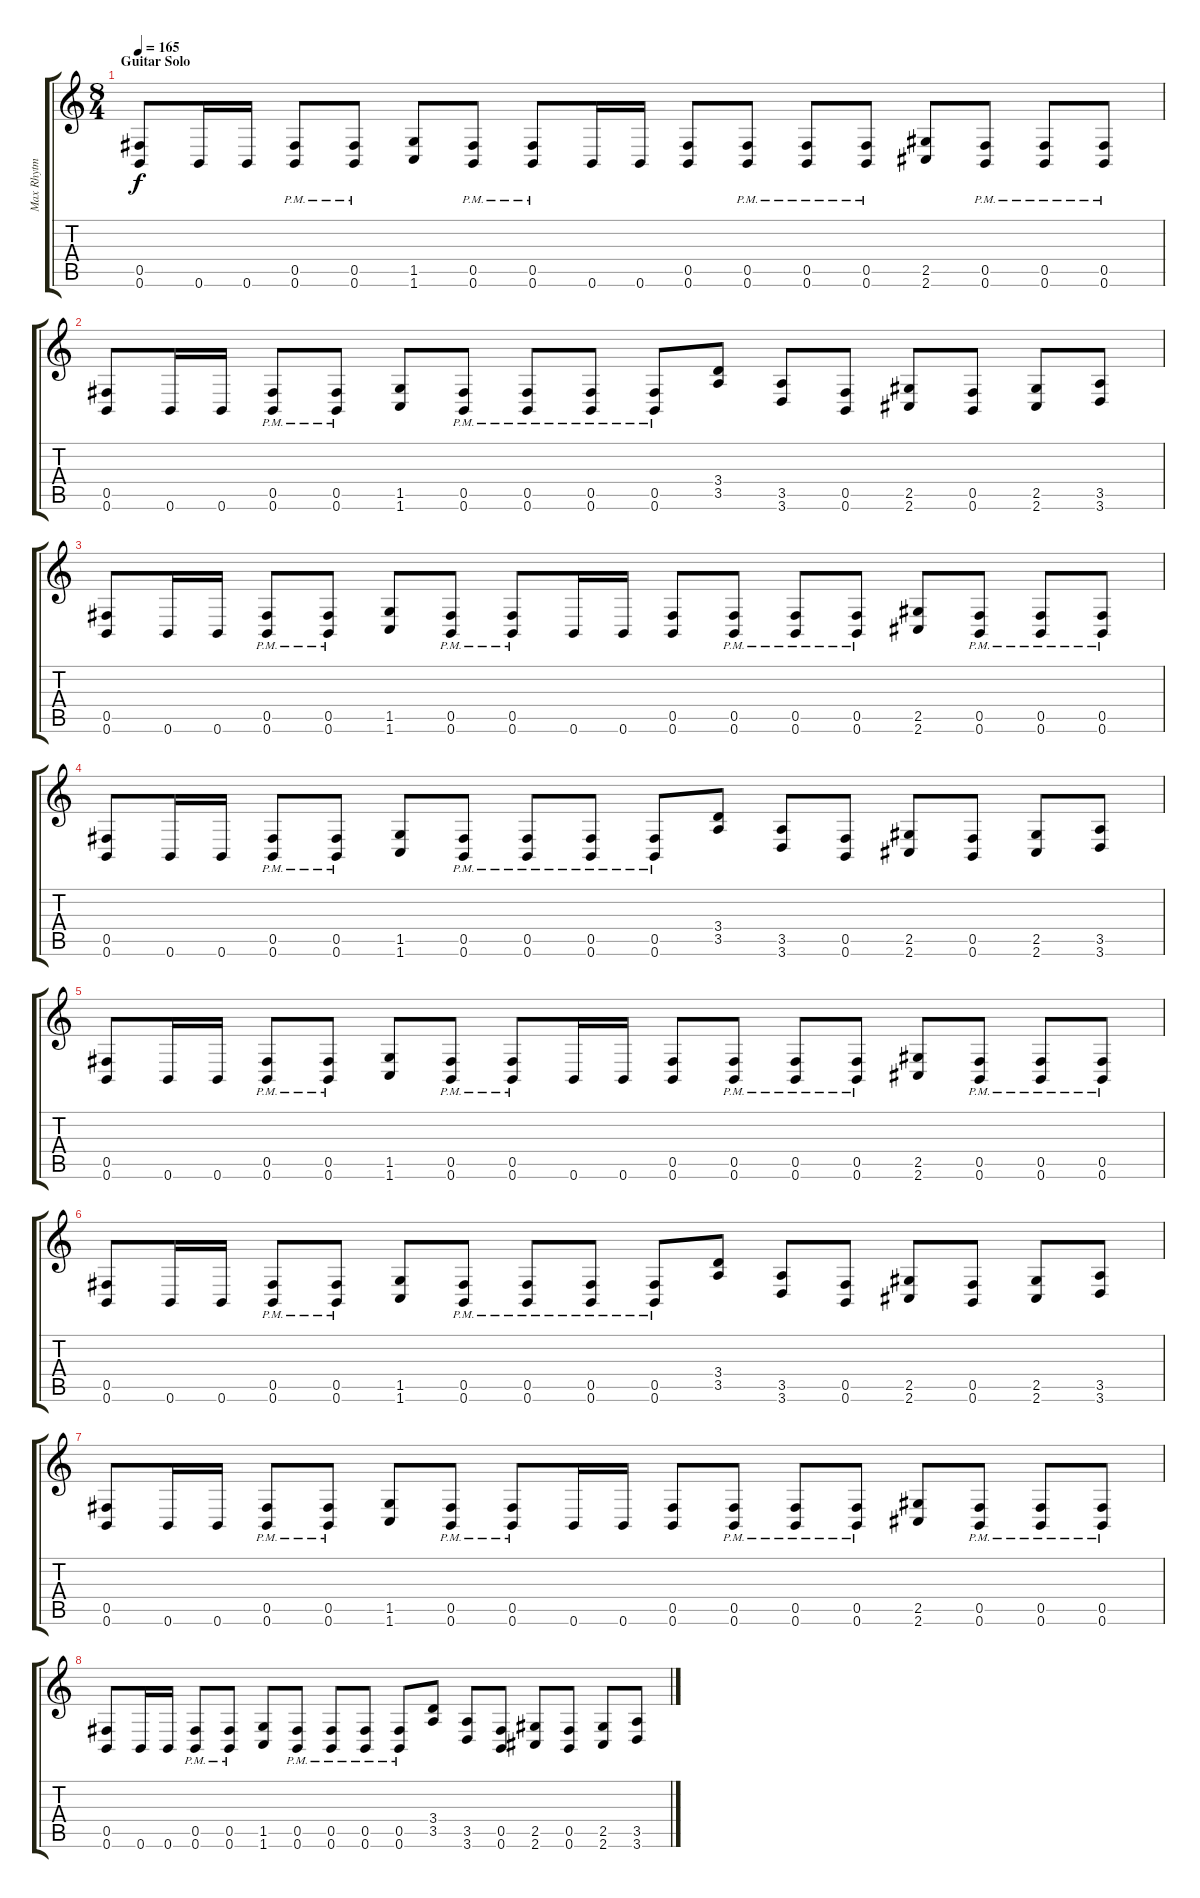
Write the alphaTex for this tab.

\track ("Max Rhytm" "Max Rhytm") {instrument distortionguitar}
\staff {score tabs}
\tuning (Db4 Ab3 E3 B2 Gb2 B1) {hide}
\ts (8 4)
\section ("" "Guitar Solo")
\tempo 165
\clef g2
\ks c
(0.5 0.6).8{dy f} 0.6.16 0.6.16 (0.5{pm} 0.6{pm}).8 (0.5{pm} 0.6).8 (1.5 1.6).8 (0.5{pm} 0.6{pm}).8 (0.5{pm} 0.6{pm}).8 0.6.16 0.6.16 (0.5 0.6).8 (0.5{pm} 0.6{pm}).8 (0.5{pm} 0.6{pm}).8 (0.5{pm} 0.6{pm}).8 (2.5 2.6).8 (0.5{pm} 0.6{pm}).8 (0.5{pm} 0.6{pm}).8 (0.5{pm} 0.6{pm}).8 |
(0.5 0.6).8 0.6.16 0.6.16 (0.5{pm} 0.6{pm}).8 (0.5{pm} 0.6{pm}).8 (1.5 1.6).8 (0.5{pm} 0.6{pm}).8 (0.5{pm} 0.6{pm}).8 (0.5{pm} 0.6{pm}).8 (0.5{pm} 0.6{pm}).8 (3.4 3.5).8 (3.5 3.6).8 (0.5 0.6).8 (2.5 2.6).8 (0.5 0.6).8 (2.5 2.6).8 (3.5 3.6).8 |
(0.5 0.6).8 0.6.16 0.6.16 (0.5{pm} 0.6{pm}).8 (0.5{pm} 0.6).8 (1.5 1.6).8 (0.5{pm} 0.6{pm}).8 (0.5{pm} 0.6{pm}).8 0.6.16 0.6.16 (0.5 0.6).8 (0.5{pm} 0.6{pm}).8 (0.5{pm} 0.6{pm}).8 (0.5{pm} 0.6{pm}).8 (2.5 2.6).8 (0.5{pm} 0.6{pm}).8 (0.5{pm} 0.6{pm}).8 (0.5{pm} 0.6{pm}).8 |
(0.5 0.6).8 0.6.16 0.6.16 (0.5{pm} 0.6{pm}).8 (0.5{pm} 0.6{pm}).8 (1.5 1.6).8 (0.5{pm} 0.6{pm}).8 (0.5{pm} 0.6{pm}).8 (0.5{pm} 0.6{pm}).8 (0.5{pm} 0.6{pm}).8 (3.4 3.5).8 (3.5 3.6).8 (0.5 0.6).8 (2.5 2.6).8 (0.5 0.6).8 (2.5 2.6).8 (3.5 3.6).8 |
(0.5 0.6).8 0.6.16 0.6.16 (0.5{pm} 0.6{pm}).8 (0.5{pm} 0.6).8 (1.5 1.6).8 (0.5{pm} 0.6{pm}).8 (0.5{pm} 0.6{pm}).8 0.6.16 0.6.16 (0.5 0.6).8 (0.5{pm} 0.6{pm}).8 (0.5{pm} 0.6{pm}).8 (0.5{pm} 0.6{pm}).8 (2.5 2.6).8 (0.5{pm} 0.6{pm}).8 (0.5{pm} 0.6{pm}).8 (0.5{pm} 0.6{pm}).8 |
(0.5 0.6).8 0.6.16 0.6.16 (0.5{pm} 0.6{pm}).8 (0.5{pm} 0.6{pm}).8 (1.5 1.6).8 (0.5{pm} 0.6{pm}).8 (0.5{pm} 0.6{pm}).8 (0.5{pm} 0.6{pm}).8 (0.5{pm} 0.6{pm}).8 (3.4 3.5).8 (3.5 3.6).8 (0.5 0.6).8 (2.5 2.6).8 (0.5 0.6).8 (2.5 2.6).8 (3.5 3.6).8 |
(0.5 0.6).8 0.6.16 0.6.16 (0.5{pm} 0.6{pm}).8 (0.5{pm} 0.6).8 (1.5 1.6).8 (0.5{pm} 0.6{pm}).8 (0.5{pm} 0.6{pm}).8 0.6.16 0.6.16 (0.5 0.6).8 (0.5{pm} 0.6{pm}).8 (0.5{pm} 0.6{pm}).8 (0.5{pm} 0.6{pm}).8 (2.5 2.6).8 (0.5{pm} 0.6{pm}).8 (0.5{pm} 0.6{pm}).8 (0.5{pm} 0.6{pm}).8 |
(0.5 0.6).8 0.6.16 0.6.16 (0.5{pm} 0.6{pm}).8 (0.5{pm} 0.6{pm}).8 (1.5 1.6).8 (0.5{pm} 0.6{pm}).8 (0.5{pm} 0.6{pm}).8 (0.5{pm} 0.6{pm}).8 (0.5{pm} 0.6{pm}).8 (3.4 3.5).8 (3.5 3.6).8 (0.5 0.6).8 (2.5 2.6).8 (0.5 0.6).8 (2.5 2.6).8 (3.5 3.6).8
